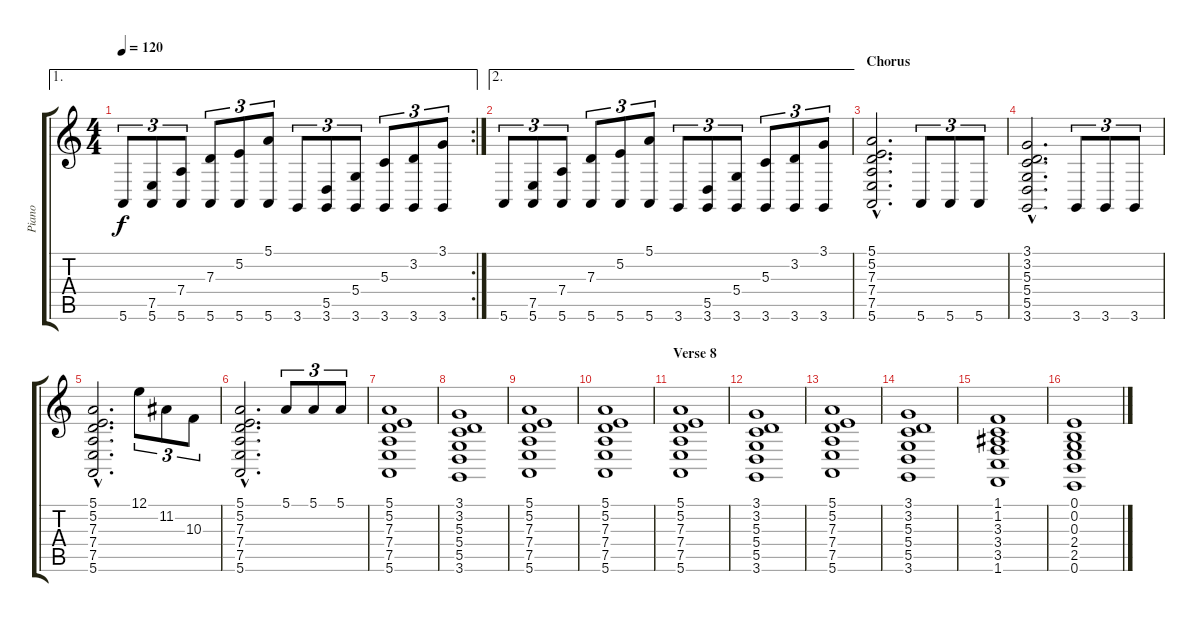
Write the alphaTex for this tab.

\track ("Piano" "Piano") {instrument acousticgrandpiano}
\staff {score tabs}
\tuning (E4 B3 G3 D3 A2 E2) {hide}
\ae 1
\rc 2
\ts (4 4)
\tempo 120
\clef g2
\ks c
5.6.8{tu (3 2) dy f} (7.5 5.6).8{tu (3 2)} (7.4 5.6).8{tu (3 2)} (7.3 5.6).8{tu (3 2)} (5.2 5.6).8{tu (3 2)} (5.1 5.6).8{tu (3 2)} 3.6.8{tu (3 2)} (5.5 3.6).8{tu (3 2)} (5.4 3.6).8{tu (3 2)} (5.3 3.6).8{tu (3 2)} (3.2 3.6).8{tu (3 2)} (3.1 3.6).8{tu (3 2)} |
\ae 2
5.6.8{tu (3 2)} (7.5 5.6).8{tu (3 2)} (7.4 5.6).8{tu (3 2)} (7.3 5.6).8{tu (3 2)} (5.2 5.6).8{tu (3 2)} (5.1 5.6).8{tu (3 2)} 3.6.8{tu (3 2)} (5.5 3.6).8{tu (3 2)} (5.4 3.6).8{tu (3 2)} (5.3 3.6).8{tu (3 2)} (3.2 3.6).8{tu (3 2)} (3.1 3.6).8{tu (3 2)} |
\section ("" "Chorus")
(5.1{hac} 5.2{hac} 7.3{hac} 7.4{hac} 7.5{hac} 5.6{hac}).2{d} 5.6.8{tu (3 2)} 5.6.8{tu (3 2)} 5.6.8{tu (3 2)} |
(3.1{hac} 3.2{hac} 5.3{hac} 5.4{hac} 5.5{hac} 3.6{hac}).2{d} 3.6.8{tu (3 2)} 3.6.8{tu (3 2)} 3.6.8{tu (3 2)} |
(5.1{hac} 5.2{hac} 7.3{hac} 7.4{hac} 7.5{hac} 5.6{hac}).2{d} 12.1.8{tu (3 2)} 11.2.8{tu (3 2)} 10.3.8{tu (3 2)} |
(5.1{hac} 5.2{hac} 7.3{hac} 7.4{hac} 7.5{hac} 5.6{hac}).2{d} 5.1.8{tu (3 2)} 5.1.8{tu (3 2)} 5.1.8{tu (3 2)} |
(5.1 5.2 7.3 7.4 7.5 5.6).1 |
(3.1 3.2 5.3 5.4 5.5 3.6).1 |
(5.1 5.2 7.3 7.4 7.5 5.6).1 |
(5.1 5.2 7.3 7.4 7.5 5.6).1 |
\section ("" "Verse 8")
(5.1 5.2 7.3 7.4 7.5 5.6).1 |
(3.1 3.2 5.3 5.4 5.5 3.6).1 |
(5.1 5.2 7.3 7.4 7.5 5.6).1 |
(3.1 3.2 5.3 5.4 5.5 3.6).1 |
(1.1 1.2 3.3 3.4 3.5 1.6).1 |
(0.1 0.2 0.3 2.4 2.5 0.6).1
